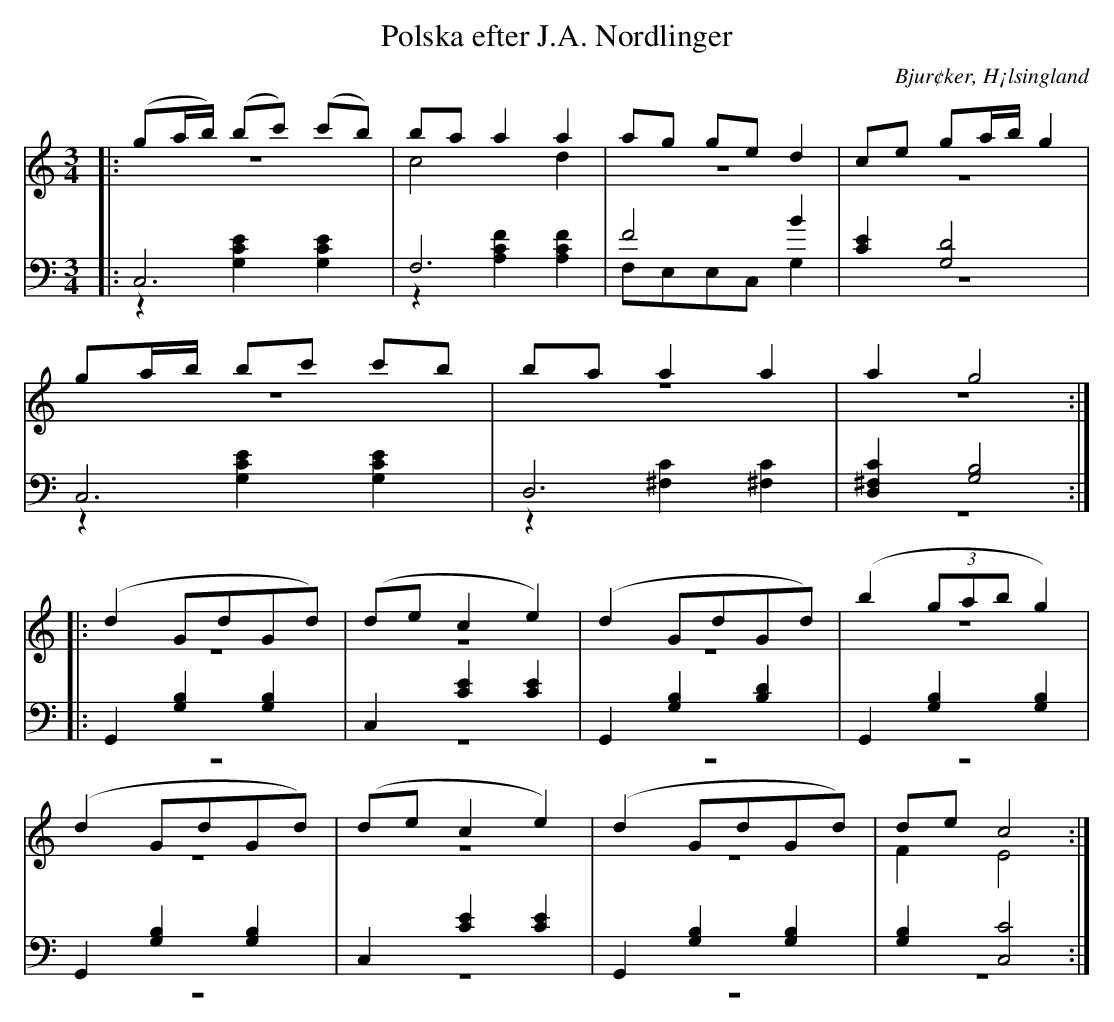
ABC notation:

X:1
T: Polska efter J.A. Nordlinger
O: Bjur¢ker, H¡lsingland
M: 3/4
L: 1/8
K: C
V:1
V:2 merge
V:3
V:4 merge
V:1
|:(ga/b/) (bc') (c'b)|ba a2 a2|ag ge d2|ce ga/b/ g2|
ga/b/ bc' c'b|ba a2 a2|a2 g4:|
|:(d2 GdGd) |(de c2 e2)|(d2 GdGd)|(b2 (3gab g2)|
(d2 GdGd)|(de c2 e2)|(d2 GdGd)|de c4:|
V:2
|:z6|c4 d2|z6|z6|
z6|z6|z6:|
|: z6 |z6|z6|z6|
z6|z6|z6|F2 E4:|
V:3 clef=bass
|:C,6 |F,6|F4 B2|[C2E2] [G,4D4]|
C,6|D,6|[D,2^F,2C2] [G,4B,4]:|
|:G,,2 [G,2B,2]  [G,2B,2]|C,2 [C2E2] [C2E2]|G,,2 [G,2B,2]  [B,2D2]|G,,2 [G,2B,2]  [G,2B,2]|
G,,2 [G,2B,2]  [G,2B,2]|C,2 [C2E2] [C2E2]|G,,2 [G,2B,2]  [G,2B,2]|[G,2B,2] [C,4C4]:|
V:4 clef=bass
|:z2 [G,2C2E2] [G,2C2E2]|z2 [A,2C2F2] [A,2C2F2]|F,E,E,C, G,2|z6|
z2 [G,2C2E2] [G,2C2E2]|z2 [^F,2C2] [^F,2C2]|z6:|
|:z6 |z6|z6|z6|
z6|z6|z6|z6:|
